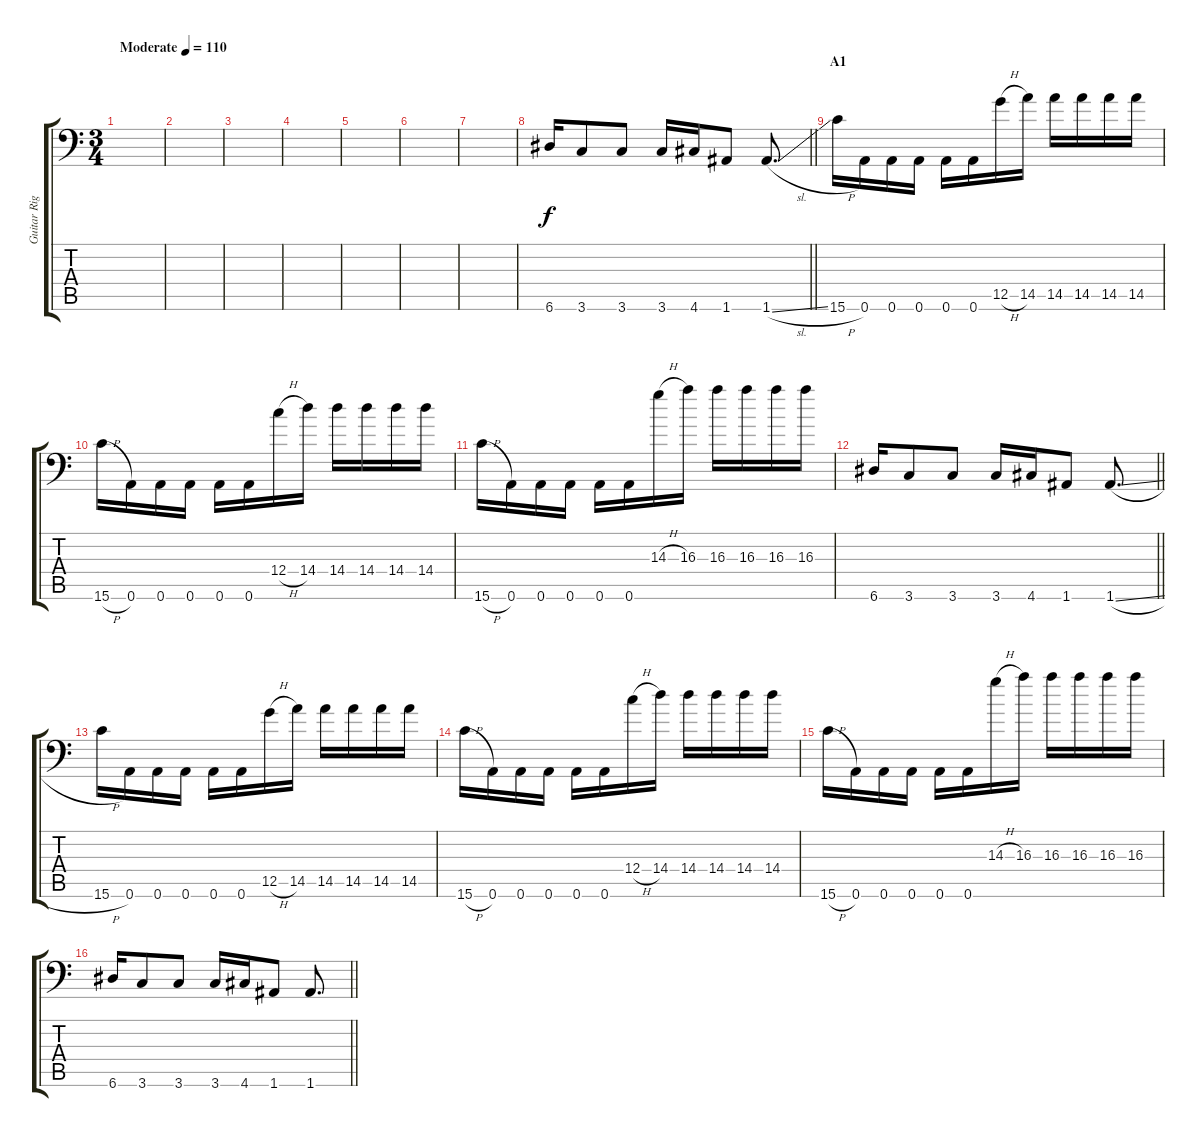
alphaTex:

\track ("Guitar Right" "Guitar Rig") {instrument distortionguitar}
\staff {score tabs}
\tuning (D4 A3 F3 C3 G2 A1) {hide}
\ts (3 4)
\tempo (110 "Moderate")
\clef f4
\ks c
|
|
|
|
|
|
|
\barLineRight lightlight
6.6.16 3.6.8 3.6.8 3.6.16 4.6.16 1.6.8 1.6{sl}.8{d} |
\section ("" "A1")
15.6{h}.16 0.6.16 0.6.16 0.6.16 0.6.16 0.6.16 12.5{h}.16 14.5.16 14.5.16 14.5.16 14.5.16 14.5.16 |
15.6{h}.16 0.6.16 0.6.16 0.6.16 0.6.16 0.6.16 12.4{h}.16 14.4.16 14.4.16 14.4.16 14.4.16 14.4.16 |
15.6{h}.16 0.6.16 0.6.16 0.6.16 0.6.16 0.6.16 14.3{h}.16 16.3.16 16.3.16 16.3.16 16.3.16 16.3.16 |
\barLineRight lightlight
6.6.16 3.6.8 3.6.8 3.6.16 4.6.16 1.6.8 1.6{sl}.8{d} |
15.6{h}.16 0.6.16 0.6.16 0.6.16 0.6.16 0.6.16 12.5{h}.16 14.5.16 14.5.16 14.5.16 14.5.16 14.5.16 |
15.6{h}.16 0.6.16 0.6.16 0.6.16 0.6.16 0.6.16 12.4{h}.16 14.4.16 14.4.16 14.4.16 14.4.16 14.4.16 |
15.6{h}.16 0.6.16 0.6.16 0.6.16 0.6.16 0.6.16 14.3{h}.16 16.3.16 16.3.16 16.3.16 16.3.16 16.3.16 |
\barLineRight lightlight
6.6.16 3.6.8 3.6.8 3.6.16 4.6.16 1.6.8 1.6{sl}.8{d}
